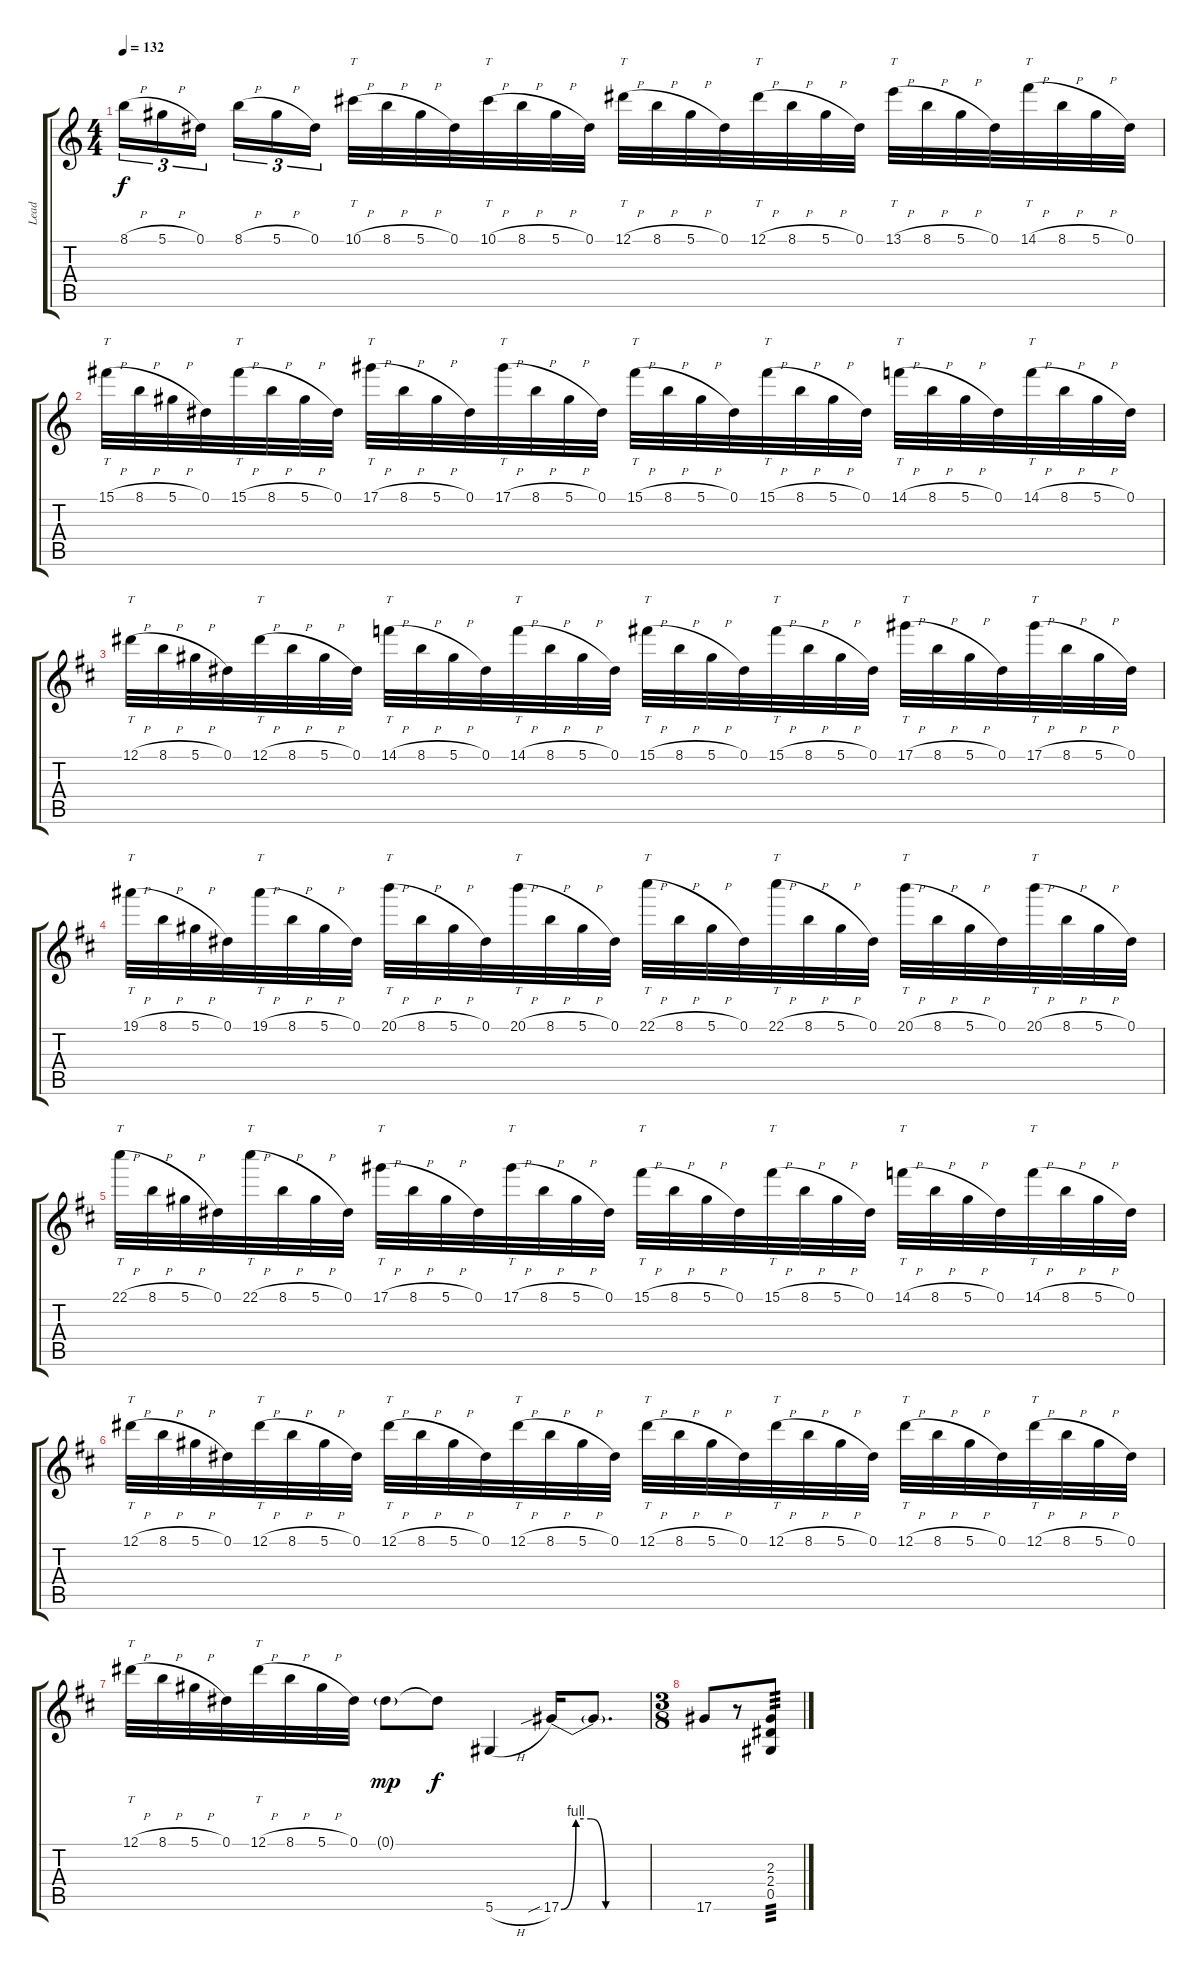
\track ("Lead" "Lead") {instrument distortionguitar}
\staff {score tabs}
\tuning (Eb4 Bb3 Gb3 Db3 Ab2 Eb2) {hide}
\ts (4 4)
\tempo 132
\clef g2
\ks c
8.1{h}.16{tu (3 2) dy f} 5.1{h}.16{tu (3 2)} 0.1.16{tu (3 2) beam splitsecondary} 8.1{h}.16{tu (3 2)} 5.1{h}.16{tu (3 2)} 0.1.16{tu (3 2)} 10.1{h}.32{tt} 8.1{h}.32 5.1{h}.32 0.1.32 10.1{h}.32{tt} 8.1{h}.32 5.1{h}.32 0.1.32 12.1{h}.32{tt} 8.1{h}.32 5.1{h}.32 0.1.32 12.1{h}.32{tt} 8.1{h}.32 5.1{h}.32 0.1.32 13.1{h}.32{tt} 8.1{h}.32 5.1{h}.32 0.1.32 14.1{h}.32{tt} 8.1{h}.32 5.1{h}.32 0.1.32 |
15.1{h}.32{tt} 8.1{h}.32 5.1{h}.32 0.1.32 15.1{h}.32{tt} 8.1{h}.32 5.1{h}.32 0.1.32 17.1{h}.32{tt} 8.1{h}.32 5.1{h}.32 0.1.32 17.1{h}.32{tt} 8.1{h}.32 5.1{h}.32 0.1.32 15.1{h}.32{tt} 8.1{h}.32 5.1{h}.32 0.1.32 15.1{h}.32{tt} 8.1{h}.32 5.1{h}.32 0.1.32 14.1{h}.32{tt} 8.1{h}.32 5.1{h}.32 0.1.32 14.1{h}.32{tt} 8.1{h}.32 5.1{h}.32 0.1.32 |
\ks d
12.1{h}.32{tt} 8.1{h}.32 5.1{h}.32 0.1.32 12.1{h}.32{tt} 8.1{h}.32 5.1{h}.32 0.1.32 14.1{h}.32{tt} 8.1{h}.32 5.1{h}.32 0.1.32 14.1{h}.32{tt} 8.1{h}.32 5.1{h}.32 0.1.32 15.1{h}.32{tt} 8.1{h}.32 5.1{h}.32 0.1.32 15.1{h}.32{tt} 8.1{h}.32 5.1{h}.32 0.1.32 17.1{h}.32{tt} 8.1{h}.32 5.1{h}.32 0.1.32 17.1{h}.32{tt} 8.1{h}.32 5.1{h}.32 0.1.32 |
19.1{h}.32{tt} 8.1{h}.32 5.1{h}.32 0.1.32 19.1{h}.32{tt} 8.1{h}.32 5.1{h}.32 0.1.32 20.1{h}.32{tt} 8.1{h}.32 5.1{h}.32 0.1.32 20.1{h}.32{tt} 8.1{h}.32 5.1{h}.32 0.1.32 22.1{h}.32{tt} 8.1{h}.32 5.1{h}.32 0.1.32 22.1{h}.32{tt} 8.1{h}.32 5.1{h}.32 0.1.32 20.1{h}.32{tt} 8.1{h}.32 5.1{h}.32 0.1.32 20.1{h}.32{tt} 8.1{h}.32 5.1{h}.32 0.1.32 |
22.1{h}.32{tt} 8.1{h}.32 5.1{h}.32 0.1.32 22.1{h}.32{tt} 8.1{h}.32 5.1{h}.32 0.1.32 17.1{h}.32{tt} 8.1{h}.32 5.1{h}.32 0.1.32 17.1{h}.32{tt} 8.1{h}.32 5.1{h}.32 0.1.32 15.1{h}.32{tt} 8.1{h}.32 5.1{h}.32 0.1.32 15.1{h}.32{tt} 8.1{h}.32 5.1{h}.32 0.1.32 14.1{h}.32{tt} 8.1{h}.32 5.1{h}.32 0.1.32 14.1{h}.32{tt} 8.1{h}.32 5.1{h}.32 0.1.32 |
12.1{h}.32{tt} 8.1{h}.32 5.1{h}.32 0.1.32 12.1{h}.32{tt} 8.1{h}.32 5.1{h}.32 0.1.32 12.1{h}.32{tt} 8.1{h}.32 5.1{h}.32 0.1.32 12.1{h}.32{tt} 8.1{h}.32 5.1{h}.32 0.1.32 12.1{h}.32{tt} 8.1{h}.32 5.1{h}.32 0.1.32 12.1{h}.32{tt} 8.1{h}.32 5.1{h}.32 0.1.32 12.1{h}.32{tt} 8.1{h}.32 5.1{h}.32 0.1.32 12.1{h}.32{tt} 8.1{h}.32 5.1{h}.32 0.1.32 |
12.1{h}.32{tt} 8.1{h}.32 5.1{h}.32 0.1.32 12.1{h}.32{tt} 8.1{h}.32 5.1{h}.32 0.1.32 0.1{g}.8{dy mp} 0.1{t}.8{dy f} 5.6{h}.4 17.6{be (custom 0 0 10 4 20 4 30 0 60 0) sib}.16 17.6{t}.8{d} |
\ts (3 8)
17.6.8 r.8 (2.3 2.4 0.5).8{tp 3}
